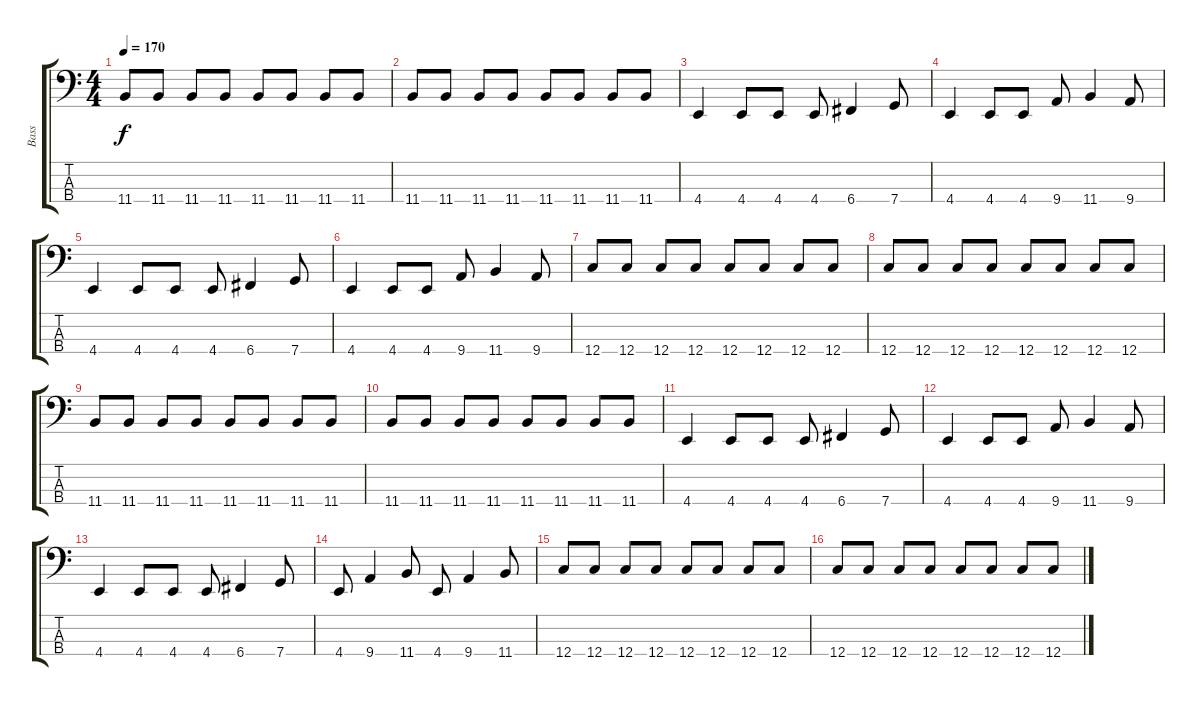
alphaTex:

\track ("Bass" "Bass") {instrument electricbassfinger}
\staff {score tabs}
\tuning (F2 C2 G1 C1) {hide}
\ts (4 4)
\tempo 170
\clef f4
\ks c
11.4.8{dy f} 11.4.8 11.4.8 11.4.8 11.4.8 11.4.8 11.4.8 11.4.8 |
11.4.8 11.4.8 11.4.8 11.4.8 11.4.8 11.4.8 11.4.8 11.4.8 |
4.4.4 4.4.8 4.4.8 4.4.8 6.4.4 7.4.8 |
4.4.4 4.4.8 4.4.8 9.4.8 11.4.4 9.4.8 |
4.4.4 4.4.8 4.4.8 4.4.8 6.4.4 7.4.8 |
4.4.4 4.4.8 4.4.8 9.4.8 11.4.4 9.4.8 |
12.4.8 12.4.8 12.4.8 12.4.8 12.4.8 12.4.8 12.4.8 12.4.8 |
12.4.8 12.4.8 12.4.8 12.4.8 12.4.8 12.4.8 12.4.8 12.4.8 |
11.4.8 11.4.8 11.4.8 11.4.8 11.4.8 11.4.8 11.4.8 11.4.8 |
11.4.8 11.4.8 11.4.8 11.4.8 11.4.8 11.4.8 11.4.8 11.4.8 |
4.4.4 4.4.8 4.4.8 4.4.8 6.4.4 7.4.8 |
4.4.4 4.4.8 4.4.8 9.4.8 11.4.4 9.4.8 |
4.4.4 4.4.8 4.4.8 4.4.8 6.4.4 7.4.8 |
4.4.8 9.4.4 11.4.8 4.4.8 9.4.4 11.4.8 |
12.4.8 12.4.8 12.4.8 12.4.8 12.4.8 12.4.8 12.4.8 12.4.8 |
12.4.8 12.4.8 12.4.8 12.4.8 12.4.8 12.4.8 12.4.8 12.4.8
